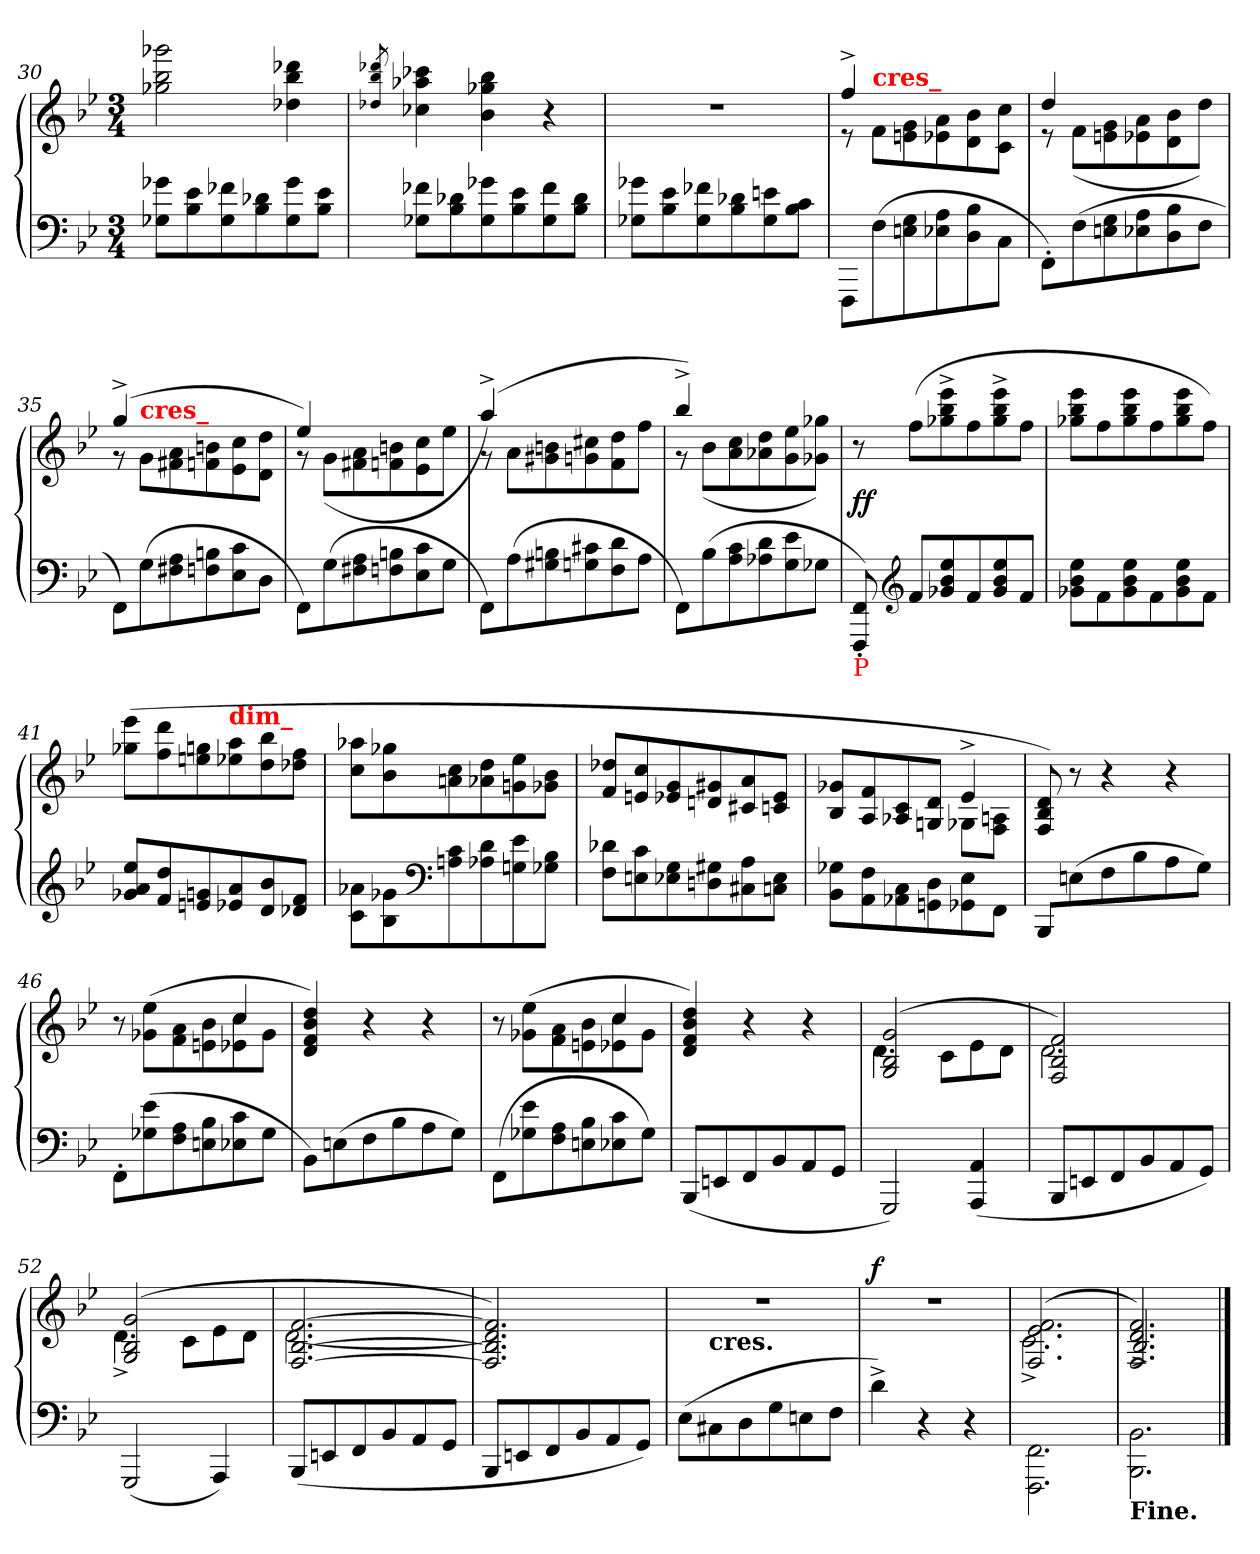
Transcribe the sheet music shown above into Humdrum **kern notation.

**kern	**kern	**dynam
*part1	*part1	*part1
*staff2	*staff1	*staff1/2
*clefF4	*clefG2	*
*k[b-e-]	*k[b-e-]	*
*B-:	*B-:	*
*M3/4	*M3/4	*
=30	=30	=30
8g-X 8G-XL	2ggg-X 2bb- 2gg-X	.
8e- 8B-	.	.
8f-X 8G-	.	.
8d-X 8B-	.	.
8g- 8G-	4ddd-X 4bb- 4dd-X	.
8e- 8B-J	.	.
=31	=31	=31
.	8qddd-X/ 8qbb-/ 8qdd-X/	.
8f-X 8G-XL	4ccc-X 4aa- 4cc-X	.
8d-X 8B-	.	.
8g-X 8G-	4bb- 4gg-X 4b-	.
8e- 8B-	.	.
8f- 8G-	4r	.
8d- 8B-J	.	.
=32	=32	=32
8g-X 8G-XL	2.rdd	.
8e- 8B-	.	.
8f-X 8G-	.	.
8d-X 8B-	.	.
8en 8G-	.	.
8c 8B-J	.	.
=33	=33	=33
*	*^	*
8FFF/L	4ff^>	8re	.
!	!	!LO:TX:a:B:color=red:t=cres_	!
(>8F\	.	8fL	.
8G\ 8En\	2ryy	8g 8en	.
8A\ 8E-X\	.	8a 8e-X	.
8B-\ 8D\	.	8b- 8d	.
8C\J	.	8cc 8cJ	.
=34	=34	=34	=34
8FF'</L)	4dd	8re	.
(>8F\	.	(>8fL	.
8G\ 8En\	2ryy	8g 8en	.
8A\ 8E-X\	.	8a 8e-X	.
8B-\ 8D\	.	8b- 8d	.
8F\J	.	8ddJ)	.
=35	=35	=35	=35
8FF/L)	(>4gg^>	8rg	.
!	!	!LO:TX:a:B:color=red:t=cres_	!
(>8G\	.	8gL	.
8A\ 8F#X\	2ryy	8a 8f#X	.
8Bn\ 8Fn\	.	8bn 8fn	.
8c\ 8E-\	.	8cc 8e-	.
8D\J	.	8dd 8dJ	.
=36	=36	=36	=36
8FF/L)	4ee-)	8rg	.
(>8G\	.	(>8gL	.
8A\ 8F#X\	2ryy	8a 8f#X	.
8Bn\ 8Fn\	.	8bn 8fn	.
8c\ 8E-\	.	8cc 8e-	.
8G\J	.	8ee-J	.
=37	=37	=37	=37
8FF/L)	(>4aa^>)	8rg	.
(>8A\	.	8aL	.
8Bn\ 8G#X\	2ryy	8bn 8g#X	.
8c#X\ 8Gn\	.	8cc#X 8gn	.
8d\ 8F\	.	8dd 8f	.
8A\J	.	8ffJ	.
=38	=38	=38	=38
8FF/L)	4bb-^>)	8rg	.
(>8B-\	.	(>8b-L	.
8c\ 8A\	2ryy	8cc 8a	.
8d\ 8A-X\	.	8dd 8a-X	.
8e-\ 8G\	.	8ee- 8g	.
8G-X\J	.	8gg-X 8g-XJ)	.
=39	=39	=39	=39
!LO:TX:b:color=red:t=P	!	!	!
*	*v	*v	*
8FF'< 8FFF'<)	8r	ff
*clefG2	*	*
8f/L	(>8ffL	.
8ee- 8b- 8g-X	8eee-^< 8bb-^< 8gg-X^<	.
8f	8ff	.
8ee- 8b- 8g-	8eee-^< 8bb-^< 8gg-^<	.
8fJ	8ffJ	.
=40	=40	=40
8ee- 8b- 8g-XL	8eee- 8bb- 8gg-XL	.
8f	8ff	.
8ee- 8b- 8g-	8eee- 8bb- 8gg-	.
8f	8ff	.
8ee- 8b- 8g-	8eee- 8bb- 8gg-	.
8fJ	8ffJ)	.
=41	=41	=41
8ee- 8a 8g-XL	(>8eee- 8gg-XL	.
8dd 8f	8ddd 8ff	.
8gn 8en	8ggn 8een	.
!	!LO:TX:a:B:color=red:t=dim_	!
8a 8e-X	8aa 8ee-X	.
8b- 8d	8bb- 8dd	.
8f 8d-XJ	8ff 8dd-XJ	.
=42	=42	=42
8a-X 8cL	8aa-X 8ccL	.
8g-X 8B-	8gg-X 8b-	.
*clefF4	*	*
8c 8An	8cc 8an	.
8d 8A-X	8dd 8a-X	.
8e- 8Gn	8ee- 8gn	.
8B- 8G-XJ	8b- 8g-XJ	.
=43	=43	=43
8d-X 8FL	8dd-X 8fL	.
8c 8En	8cc 8en	.
8G 8E-X	8g 8e-X	.
8G#X 8Dn	8g#X 8dn	.
8A 8C#X	8a 8c#X	.
8E- 8CnJ	8e- 8cnJ	.
=44	=44	=44
*	*^	*
8G-X\ 8BB-\L	8g-X 8B-L	2ryy	.
8F\ 8AA\	8f/ 8A/	.	.
8C\ 8AA-X\	8c/ 8A-X/	.	.
8D\ 8GGn\	8d/ 8Gn/J	.	.
8E-\ 8GG-X\	4e-^>/	8G-X\L	.
8FF\J	.	8An\ 8F\J	.
*	*v	*v	*
=45	=45	=45
8BBB-/L	8d/ 8B-/ 8F/)	.
(>8En\	8r	.
8F\	4r	.
8B-\	.	.
8A\	4r	.
8G\J)	.	.
=46	=46	=46
*	*^	*
8FF'</L	2ryy	8r	.
(>8e-\ 8G-X\	.	(>8ee- 8g-XL	.
8A\ 8F\	.	8a 8f	.
8B-\ 8En\	.	8b- 8en	.
8c\ 8E-X\	4cc	8cc 8e-X	.
8G-\J	.	8g-J	.
*	*v	*v	*
=47	=47	=47
8BB-L)	4dd 4b- 4f 4d)	.
(>8En	.	.
8F	4r	.
8B-	.	.
8A	4r	.
8GJ)	.	.
=48	=48	=48
*	*^	*
(>8FFL	2ryy	8r	.
8e- 8G-X	.	(>8ee- 8g-XL	.
8A 8F	.	8a 8f	.
8B- 8En	.	8b- 8en	.
8c 8E-X	4cc	8cc 8e-X	.
8G-J)	.	8g-J	.
*	*v	*v	*
=49	=49	=49
(<8BBB-L	4dd 4b- 4f 4d)	.
8EEn	.	.
8FF	4r	.
8BB-	.	.
8AA	4r	.
8GGJ	.	.
=50	=50	=50
*	*^	*
2GGG/)	(>2g/ 2B-/ 2G/	4.d	.
.	.	8cL	.
(<4AA/ 4AAA/	4ryy	8e-	.
.	.	8dJ	.
=51	=51	=51	=51
8BBB-/L	2f/ 2B-/ 2F/)	2.d	.
8EEn/	.	.	.
8FF/	.	.	.
8BB-/	.	.	.
8AA/	4ryy	.	.
8GG/J)	.	.	.
=52	=52	=52	=52
(<2GGG/	(>2g/ 2B-/ 2G/	4.d^<	.
.	.	8cL	.
4AAA/)	4ryy	8e-	.
.	.	8dJ	.
=53	=53	=53	=53
(<8BBB-/L	[2.f/ [2.B-/ [2.F/	[2.d	.
8EEn/	.	.	.
8FF/	.	.	.
8BB-/	.	.	.
8AA/	.	.	.
8GG/J	.	.	.
*	*v	*v	*
=54	=54	=54
8BBB-/L	2.f]/ 2.d]/ 2.B-]/ 2.F]/)	.
8EEn/	.	.
8FF/	.	.
8BB-/	.	.
8AA/	.	.
8GG/J)	.	.
=55	=55	=55
*	*^	*
(>8E-L	2.rdd	8ryy	.
!	!	!LO:TX:c:B:t=cres.	!
8C#X	.	2ryy	.
8D	.	.	.
8G	.	.	.
8En	.	.	.
8FJ	.	8ryy	.
=56	=56	=56	=56
!	!LO:TX:a:color=red:t=P	!	!
!	!	!	!LO:DY:a
*	*v	*v	*
4d^>)	2.rdd	f
4r	.	.
4r	.	.
=57	=57	=57
*	*^	*
2.FF\ 2.FFF\	(>2.f/ 2.e-/ 2.F/	2.c^<\	.
=58	=58	=58	=58
!LO:TX:b:B:t=Fine.	!	!	!
2.BB-\ 2.BBB-\	2.f/ 2.d/ 2.F/)	2.B-^>/	.
*	*v	*v	*
==	==	==
*-	*-	*-
